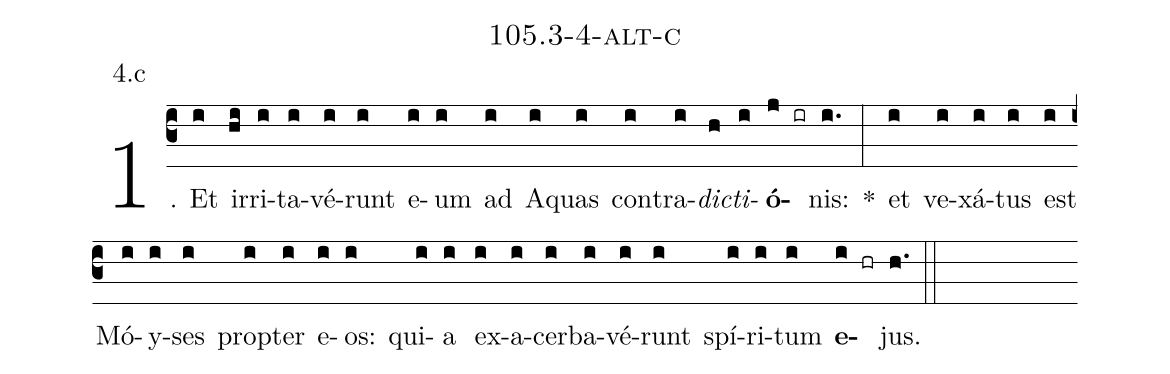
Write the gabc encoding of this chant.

name: 105.3-4-alt-c;
annotation: 4.c;
%%
(c3)1. Et(i) ir(hi)ri(i)ta(i)vé(i)runt(i) e(i)um(i) ad(i) A(i)quas(i) con(i)tra(i)<i>dic</i>(h)<i>ti</i>(i)<b>ó</b>(j ir)nis:(i.) *(:) et(i) ve(i)xá(i)tus(i) est(i) Mó(i)y(i)ses(i) prop(i)ter(i) e(i)os:(i) qui(i)a(i) ex(i)a(i)cer(i)ba(i)vé(i)runt(i) spí(i)ri(i)tum(i) <b>e</b>(i hr)jus.(h.) (::)


%E(i) u(i) o(i) u(i) a(i) e.(h.) (::)
